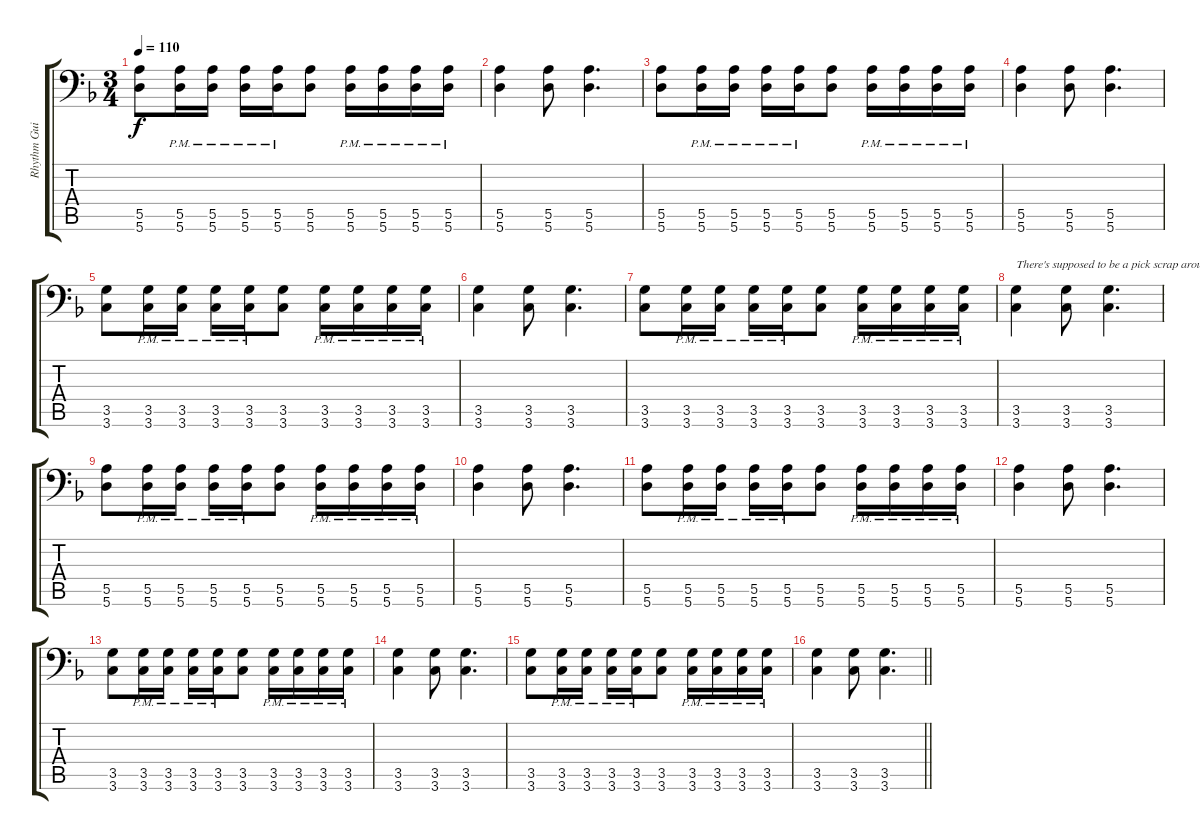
\track ("Rhythm Guitar" "Rhythm Gui") {instrument distortionguitar}
\staff {score tabs}
\tuning (B3 Gb3 D3 A2 E2 A1) {hide}
\ts (3 4)
\tempo 110
\clef f4
\ks dminor
(5.5 5.6).8{dy f} (5.5{pm} 5.6{pm}).16 (5.5{pm} 5.6{pm}).16 (5.5{pm} 5.6{pm}).16 (5.5{pm} 5.6{pm}).16 (5.5 5.6).8 (5.5{pm} 5.6{pm}).16 (5.5{pm} 5.6{pm}).16 (5.5{pm} 5.6{pm}).16 (5.5{pm} 5.6{pm}).16 |
(5.5 5.6).4 (5.5 5.6).8 (5.5 5.6).4{d} |
(5.5 5.6).8 (5.5{pm} 5.6{pm}).16 (5.5{pm} 5.6{pm}).16 (5.5{pm} 5.6{pm}).16 (5.5{pm} 5.6{pm}).16 (5.5 5.6).8 (5.5{pm} 5.6{pm}).16 (5.5{pm} 5.6{pm}).16 (5.5{pm} 5.6{pm}).16 (5.5{pm} 5.6{pm}).16 |
(5.5 5.6).4 (5.5 5.6).8 (5.5 5.6).4{d} |
(3.5 3.6).8 (3.5{pm} 3.6{pm}).16 (3.5{pm} 3.6{pm}).16 (3.5{pm} 3.6{pm}).16 (3.5{pm} 3.6{pm}).16 (3.5 3.6).8 (3.5{pm} 3.6{pm}).16 (3.5{pm} 3.6{pm}).16 (3.5{pm} 3.6{pm}).16 (3.5{pm} 3.6{pm}).16 |
(3.5 3.6).4 (3.5 3.6).8 (3.5 3.6).4{d} |
(3.5 3.6).8 (3.5{pm} 3.6{pm}).16 (3.5{pm} 3.6{pm}).16 (3.5{pm} 3.6{pm}).16 (3.5{pm} 3.6{pm}).16 (3.5 3.6).8 (3.5{pm} 3.6{pm}).16 (3.5{pm} 3.6{pm}).16 (3.5{pm} 3.6{pm}).16 (3.5{pm} 3.6{pm}).16 |
(3.5 3.6).4{txt "There's supposed to be a pick scrap around here..."} (3.5 3.6).8 (3.5 3.6).4{d} |
(5.5 5.6).8 (5.5{pm} 5.6{pm}).16 (5.5{pm} 5.6{pm}).16 (5.5{pm} 5.6{pm}).16 (5.5{pm} 5.6{pm}).16 (5.5 5.6).8 (5.5{pm} 5.6{pm}).16 (5.5{pm} 5.6{pm}).16 (5.5{pm} 5.6{pm}).16 (5.5{pm} 5.6{pm}).16 |
(5.5 5.6).4 (5.5 5.6).8 (5.5 5.6).4{d} |
(5.5 5.6).8 (5.5{pm} 5.6{pm}).16 (5.5{pm} 5.6{pm}).16 (5.5{pm} 5.6{pm}).16 (5.5{pm} 5.6{pm}).16 (5.5 5.6).8 (5.5{pm} 5.6{pm}).16 (5.5{pm} 5.6{pm}).16 (5.5{pm} 5.6{pm}).16 (5.5{pm} 5.6{pm}).16 |
(5.5 5.6).4 (5.5 5.6).8 (5.5 5.6).4{d} |
(3.5 3.6).8 (3.5{pm} 3.6{pm}).16 (3.5{pm} 3.6{pm}).16 (3.5{pm} 3.6{pm}).16 (3.5{pm} 3.6{pm}).16 (3.5 3.6).8 (3.5{pm} 3.6{pm}).16 (3.5{pm} 3.6{pm}).16 (3.5{pm} 3.6{pm}).16 (3.5{pm} 3.6{pm}).16 |
(3.5 3.6).4 (3.5 3.6).8 (3.5 3.6).4{d} |
(3.5 3.6).8 (3.5{pm} 3.6{pm}).16 (3.5{pm} 3.6{pm}).16 (3.5{pm} 3.6{pm}).16 (3.5{pm} 3.6{pm}).16 (3.5 3.6).8 (3.5{pm} 3.6{pm}).16 (3.5{pm} 3.6{pm}).16 (3.5{pm} 3.6{pm}).16 (3.5{pm} 3.6{pm}).16 |
\barLineRight lightlight
(3.5 3.6).4 (3.5 3.6).8 (3.5 3.6).4{d}
